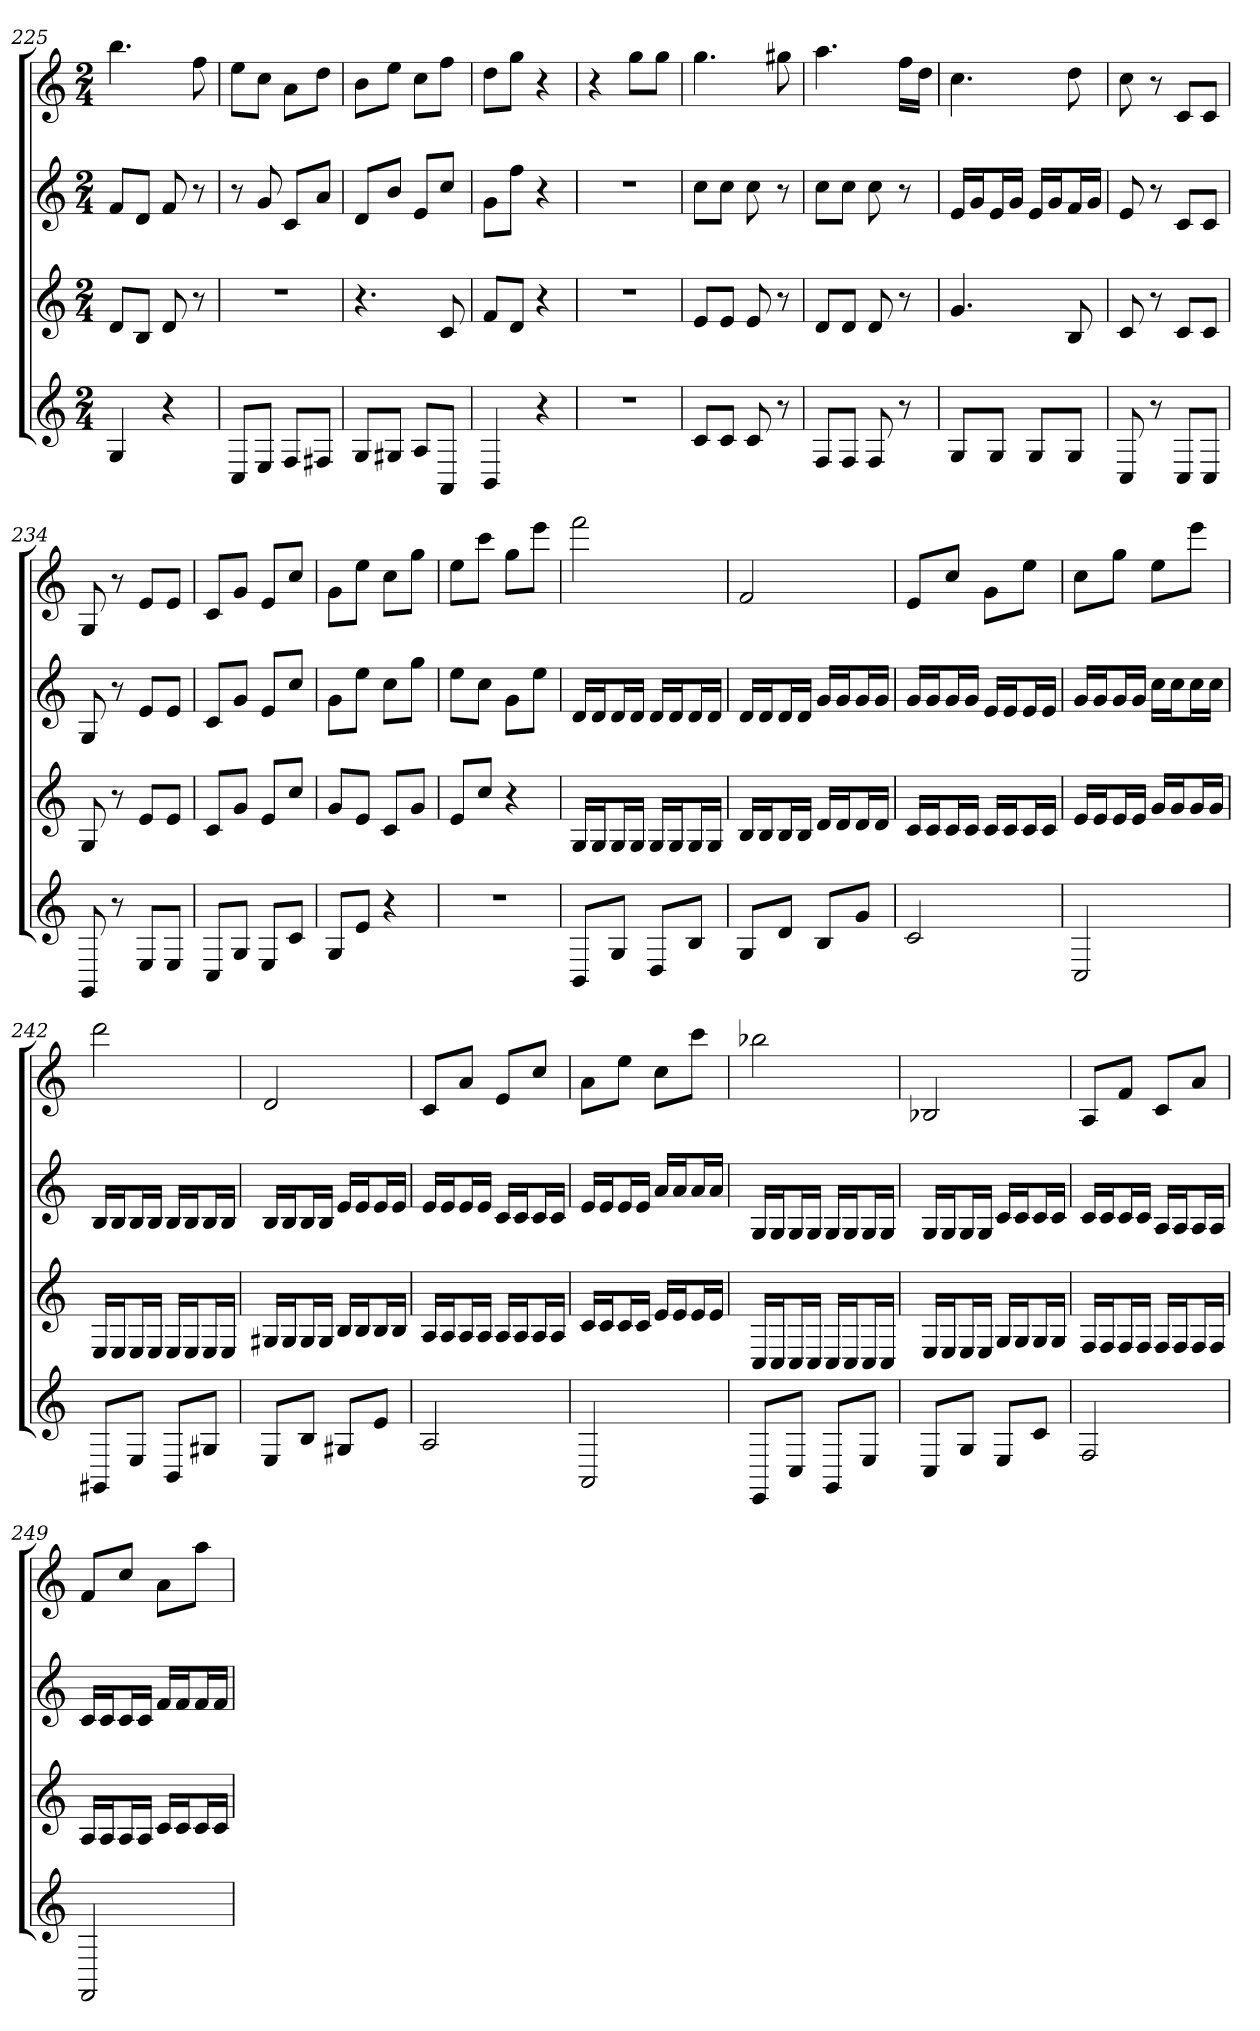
**kern	**kern	**kern	**kern
*part4	*part3	*part2	*part1
*staff4	*staff3	*staff2	*staff1
*k[]	*k[]	*k[]	*k[]
*C:	*C:	*C:	*C:
*M2/4	*M2/4	*M2/4	*M2/4
=225	=225	=225	=225
4G	8dL	8fL	4.bb
.	8BJ	8dJ	.
4r	8d	8f	.
.	8r	8r	8ff
=226	=226	=226	=226
8CL	2r	8r	8eeL
8EJ	.	8g	8ccJ
8FL	.	8cL	8aL
8F#XJ	.	8aJ	8ddJ
=227	=227	=227	=227
8GL	4.r	8dL	8bL
8G#XJ	.	8bJ	8eeJ
8AL	.	8eL	8ccL
8AAJ	8c	8ccJ	8ffJ
=228	=228	=228	=228
4BB	8fL	8gL	8ddL
.	8dJ	8ffJ	8ggJ
4r	4r	4r	4r
=229	=229	=229	=229
2r	2r	2r	4r
.	.	.	8ggL
.	.	.	8ggJ
=230	=230	=230	=230
8cL	8eL	8ccL	4.gg
8cJ	8eJ	8ccJ	.
8c	8e	8cc	.
8r	8r	8r	8gg#X
=231	=231	=231	=231
8FL	8dL	8ccL	4.aa
8FJ	8dJ	8ccJ	.
8F	8d	8cc	.
8r	8r	8r	16ffLL
.	.	.	16ddJJ
=232	=232	=232	=232
8GL	4.g	16eLL	4.cc
.	.	16gJ	.
8GJ	.	16eL	.
.	.	16gJJ	.
8GL	.	16eLL	.
.	.	16gJ	.
8GJ	8B	16fL	8dd
.	.	16gJJ	.
=233	=233	=233	=233
8C	8c	8e	8cc
8r	8r	8r	8r
8CL	8cL	8cL	8cL
8CJ	8cJ	8cJ	8cJ
=234	=234	=234	=234
8GG	8G	8G	8G
8r	8r	8r	8r
8EL	8eL	8eL	8eL
8EJ	8eJ	8eJ	8eJ
=235	=235	=235	=235
8CL	8cL	8cL	8cL
8GJ	8gJ	8gJ	8gJ
8EL	8eL	8eL	8eL
8cJ	8ccJ	8ccJ	8ccJ
=236	=236	=236	=236
8GL	8gL	8gL	8gL
8eJ	8eJ	8eeJ	8eeJ
4r	8cL	8ccL	8ccL
.	8gJ	8ggJ	8ggJ
=237	=237	=237	=237
2r	8eL	8eeL	8eeL
.	8ccJ	8ccJ	8cccJ
.	4r	8gL	8ggL
.	.	8eeJ	8eeeJ
=238	=238	=238	=238
8BBL	16GLL	16dLL	2fff
.	16GJ	16dJ	.
8GJ	16GL	16dL	.
.	16GJJ	16dJJ	.
8DL	16GLL	16dLL	.
.	16GJ	16dJ	.
8BJ	16GL	16dL	.
.	16GJJ	16dJJ	.
=239	=239	=239	=239
8GL	16BLL	16dLL	2f
.	16BJ	16dJ	.
8dJ	16BL	16dL	.
.	16BJJ	16dJJ	.
8BL	16dLL	16gLL	.
.	16dJ	16gJ	.
8gJ	16dL	16gL	.
.	16dJJ	16gJJ	.
=240	=240	=240	=240
2c	16cLL	16gLL	8eL
.	16cJ	16gJ	.
.	16cL	16gL	8ccJ
.	16cJJ	16gJJ	.
.	16cLL	16eLL	8gL
.	16cJ	16eJ	.
.	16cL	16eL	8eeJ
.	16cJJ	16eJJ	.
=241	=241	=241	=241
2C	16eLL	16gLL	8ccL
.	16eJ	16gJ	.
.	16eL	16gL	8ggJ
.	16eJJ	16gJJ	.
.	16gLL	16ccLL	8eeL
.	16gJ	16ccJ	.
.	16gL	16ccL	8eeeJ
.	16gJJ	16ccJJ	.
=242	=242	=242	=242
8GG#XL	16ELL	16BLL	2ddd
.	16EJ	16BJ	.
8EJ	16EL	16BL	.
.	16EJJ	16BJJ	.
8BBL	16ELL	16BLL	.
.	16EJ	16BJ	.
8G#XJ	16EL	16BL	.
.	16EJJ	16BJJ	.
=243	=243	=243	=243
8EL	16G#XLL	16BLL	2d
.	16G#J	16BJ	.
8BJ	16G#L	16BL	.
.	16G#JJ	16BJJ	.
8G#XL	16BLL	16eLL	.
.	16BJ	16eJ	.
8eJ	16BL	16eL	.
.	16BJJ	16eJJ	.
=244	=244	=244	=244
2A	16ALL	16eLL	8cL
.	16AJ	16eJ	.
.	16AL	16eL	8aJ
.	16AJJ	16eJJ	.
.	16ALL	16cLL	8eL
.	16AJ	16cJ	.
.	16AL	16cL	8ccJ
.	16AJJ	16cJJ	.
=245	=245	=245	=245
2AA	16cLL	16eLL	8aL
.	16cJ	16eJ	.
.	16cL	16eL	8eeJ
.	16cJJ	16eJJ	.
.	16eLL	16aLL	8ccL
.	16eJ	16aJ	.
.	16eL	16aL	8cccJ
.	16eJJ	16aJJ	.
=246	=246	=246	=246
8EEL	16CLL	16GLL	2bb-X
.	16CJ	16GJ	.
8CJ	16CL	16GL	.
.	16CJJ	16GJJ	.
8GGL	16CLL	16GLL	.
.	16CJ	16GJ	.
8EJ	16CL	16GL	.
.	16CJJ	16GJJ	.
=247	=247	=247	=247
8CL	16ELL	16GLL	2B-X
.	16EJ	16GJ	.
8GJ	16EL	16GL	.
.	16EJJ	16GJJ	.
8EL	16GLL	16cLL	.
.	16GJ	16cJ	.
8cJ	16GL	16cL	.
.	16GJJ	16cJJ	.
=248	=248	=248	=248
2F	16FLL	16cLL	8AL
.	16FJ	16cJ	.
.	16FL	16cL	8fJ
.	16FJJ	16cJJ	.
.	16FLL	16ALL	8cL
.	16FJ	16AJ	.
.	16FL	16AL	8aJ
.	16FJJ	16AJJ	.
=249	=249	=249	=249
2FF	16ALL	16cLL	8fL
.	16AJ	16cJ	.
.	16AL	16cL	8ccJ
.	16AJJ	16cJJ	.
.	16cLL	16fLL	8aL
.	16cJ	16fJ	.
.	16cL	16fL	8aaJ
.	16cJJ	16fJJ	.
=	=	=	=
*-	*-	*-	*-
